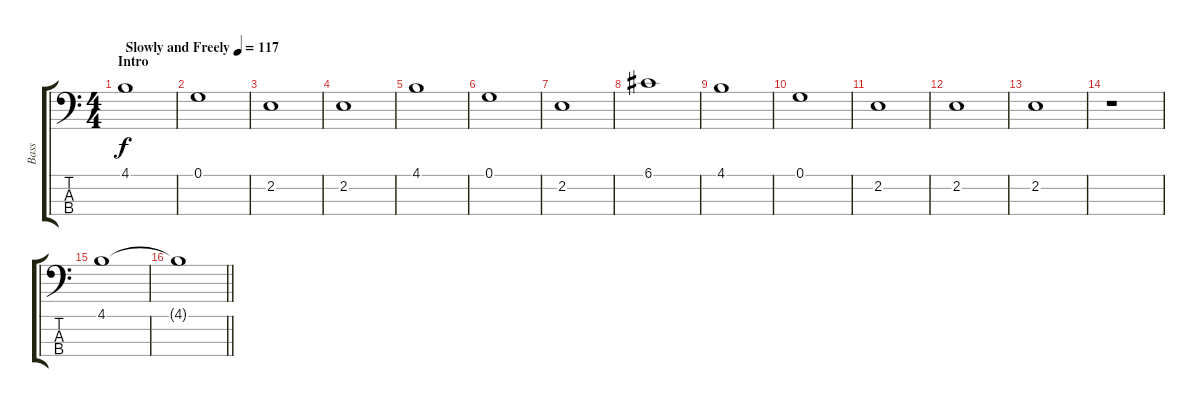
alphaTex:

\track ("Bass" "Bass") {instrument electricbassfinger}
\staff {score tabs}
\tuning (G2 D2 A1 E1) {hide}
\ts (4 4)
\section ("" "Intro")
\tempo (117 "Slowly and Freely")
\clef f4
\ks c
4.1.1{dy f instrument electricbassfinger} |
0.1.1 |
2.2.1 |
2.2.1 |
4.1.1 |
0.1.1 |
2.2.1 |
6.1.1 |
4.1.1 |
0.1.1 |
2.2.1 |
2.2.1 |
2.2.1 |
r.1 |
4.1.1 |
\barLineRight lightlight
4.1{t}.1
